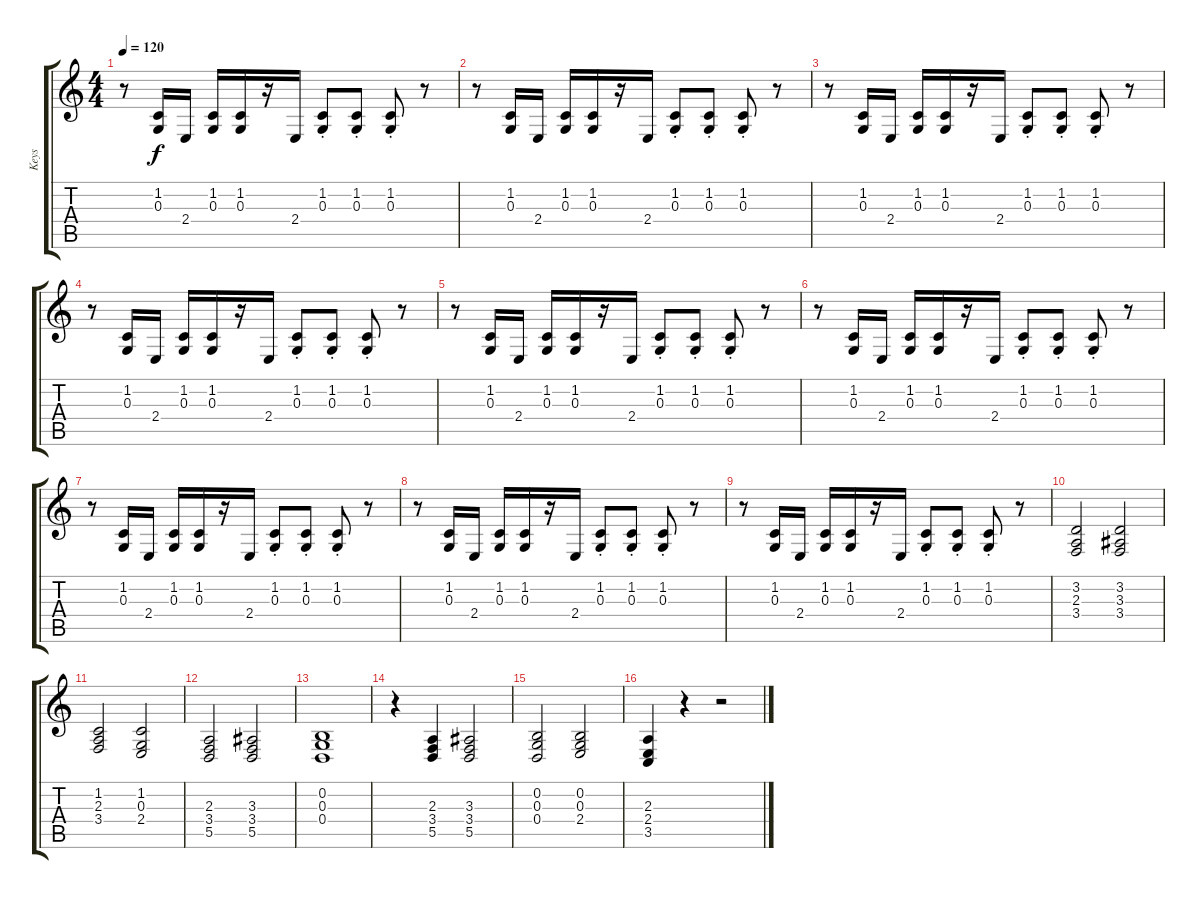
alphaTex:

\track ("Keys" "Keys") {instrument churchorgan}
\staff {score tabs}
\tuning (E4 B3 G3 D3 A2 E2) {hide}
\ts (4 4)
\tempo 120
\clef g2
\ks c
r.8{dy f} (1.2 0.3).16 2.4.16 (1.2 0.3).16 (1.2 0.3).16 r.16 2.4.16 (1.2{st} 0.3{st}).8 (1.2{st} 0.3{st}).8 (1.2{st} 0.3{st}).8 r.8 |
r.8 (1.2 0.3).16 2.4.16 (1.2 0.3).16 (1.2 0.3).16 r.16 2.4.16 (1.2{st} 0.3{st}).8 (1.2{st} 0.3{st}).8 (1.2{st} 0.3{st}).8 r.8 |
r.8 (1.2 0.3).16 2.4.16 (1.2 0.3).16 (1.2 0.3).16 r.16 2.4.16 (1.2{st} 0.3{st}).8 (1.2{st} 0.3{st}).8 (1.2{st} 0.3{st}).8 r.8 |
r.8 (1.2 0.3).16 2.4.16 (1.2 0.3).16 (1.2 0.3).16 r.16 2.4.16 (1.2{st} 0.3{st}).8 (1.2{st} 0.3{st}).8 (1.2{st} 0.3{st}).8 r.8 |
r.8 (1.2 0.3).16 2.4.16 (1.2 0.3).16 (1.2 0.3).16 r.16 2.4.16 (1.2{st} 0.3{st}).8 (1.2{st} 0.3{st}).8 (1.2{st} 0.3{st}).8 r.8 |
r.8 (1.2 0.3).16 2.4.16 (1.2 0.3).16 (1.2 0.3).16 r.16 2.4.16 (1.2{st} 0.3{st}).8 (1.2{st} 0.3{st}).8 (1.2{st} 0.3{st}).8 r.8 |
r.8 (1.2 0.3).16 2.4.16 (1.2 0.3).16 (1.2 0.3).16 r.16 2.4.16 (1.2{st} 0.3{st}).8 (1.2{st} 0.3{st}).8 (1.2{st} 0.3{st}).8 r.8 |
r.8 (1.2 0.3).16 2.4.16 (1.2 0.3).16 (1.2 0.3).16 r.16 2.4.16 (1.2{st} 0.3{st}).8 (1.2{st} 0.3{st}).8 (1.2{st} 0.3{st}).8 r.8 |
r.8 (1.2 0.3).16 2.4.16 (1.2 0.3).16 (1.2 0.3).16 r.16 2.4.16 (1.2{st} 0.3{st}).8 (1.2{st} 0.3{st}).8 (1.2{st} 0.3{st}).8 r.8 |
(3.2 2.3 3.4).2 (3.2 3.3 3.4).2 |
(1.2 2.3 3.4).2 (1.2 0.3 2.4).2 |
(2.3 3.4 5.5).2 (3.3 3.4 5.5).2 |
(0.2 0.3 0.4).1 |
r.4 (2.3 3.4 5.5).4 (3.3 3.4 5.5).2 |
(0.2 0.3 0.4).2 (0.2 0.3 2.4).2 |
(2.3 2.4 3.5).4 r.4 r.2
